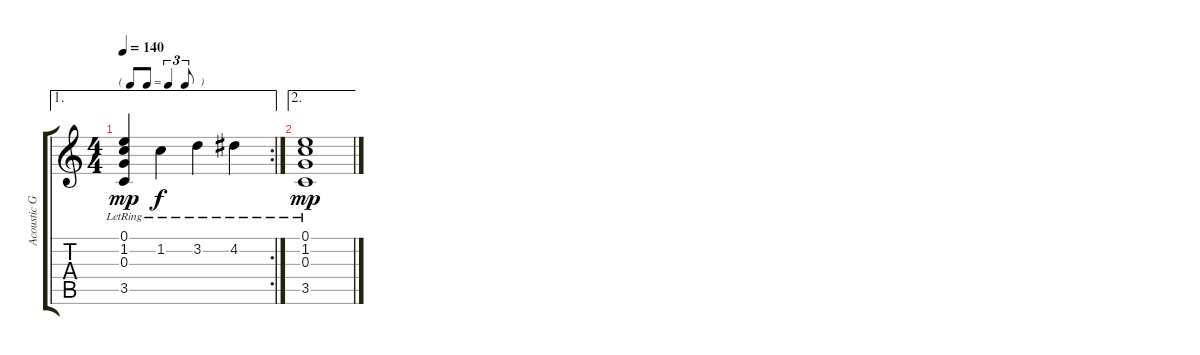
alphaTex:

\track ("Acoustic Guitar" "Acoustic G") {instrument acousticguitarnylon}
\staff {score tabs}
\tuning (E4 B3 G3 D3 A2 E2) {hide}
\ae 1
\rc 2
\ts (4 4)
\tf triplet8th
\tempo 140
\clef g2
\ks c
(0.1{lr} 1.2{lr} 0.3{lr} 3.5{lr}).4{dy mp} 1.2{lr}.4{dy f} 3.2{lr}.4 4.2{lr}.4 |
\ae 2
(0.1{lr} 1.2{lr} 0.3{lr} 3.5{lr}).1{dy mp}
